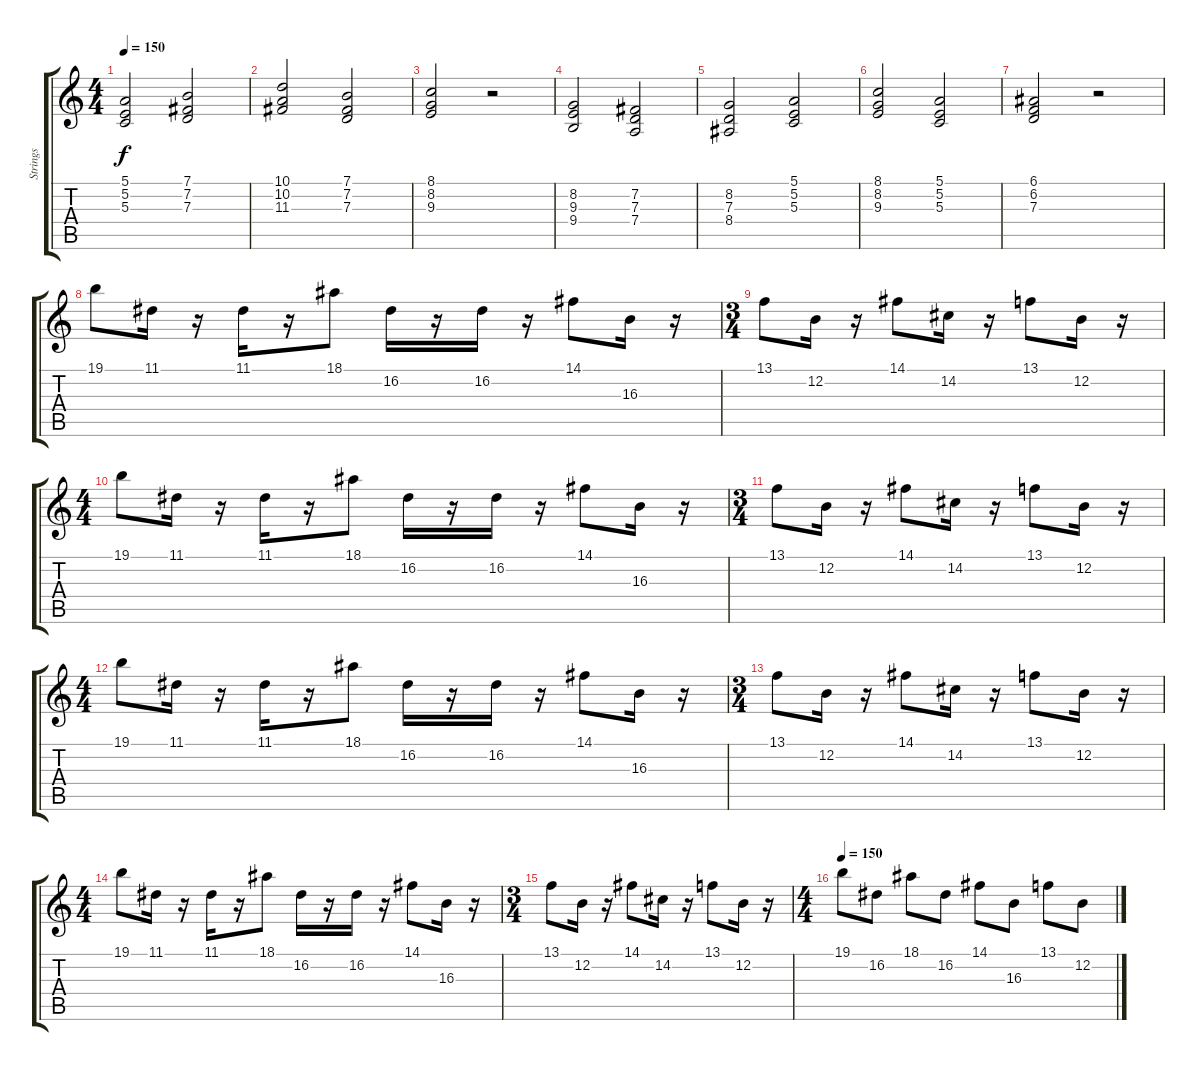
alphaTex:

\track ("Strings" "Strings") {instrument stringensemble1}
\staff {score tabs}
\tuning (E4 B3 G3 D3 A2 E2) {hide}
\ts (4 4)
\tempo 150
\clef g2
\ks c
(5.1 5.2 5.3).2{dy f} (7.1 7.2 7.3).2 |
(10.1 10.2 11.3).2 (7.1 7.2 7.3).2 |
(8.1 8.2 9.3).2 r.2 |
(8.2 9.3 9.4).2 (7.2 7.3 7.4).2 |
(8.2 7.3 8.4).2 (5.1 5.2 5.3).2 |
(8.1 8.2 9.3).2 (5.1 5.2 5.3).2 |
(6.1 6.2 7.3).2 r.2 |
19.1.8 11.1.16 r.16 11.1.16 r.16 18.1.8 16.2.16 r.16 16.2.16 r.16 14.1.8 16.3.16 r.16 |
\ts (3 4)
13.1.8 12.2.16 r.16 14.1.8 14.2.16 r.16 13.1.8 12.2.16 r.16 |
\ts (4 4)
19.1.8 11.1.16 r.16 11.1.16 r.16 18.1.8 16.2.16 r.16 16.2.16 r.16 14.1.8 16.3.16 r.16 |
\ts (3 4)
13.1.8 12.2.16 r.16 14.1.8 14.2.16 r.16 13.1.8 12.2.16 r.16 |
\ts (4 4)
19.1.8 11.1.16 r.16 11.1.16 r.16 18.1.8 16.2.16 r.16 16.2.16 r.16 14.1.8 16.3.16 r.16 |
\ts (3 4)
13.1.8 12.2.16 r.16 14.1.8 14.2.16 r.16 13.1.8 12.2.16 r.16 |
\ts (4 4)
19.1.8 11.1.16 r.16 11.1.16 r.16 18.1.8 16.2.16 r.16 16.2.16 r.16 14.1.8 16.3.16 r.16 |
\ts (3 4)
13.1.8 12.2.16 r.16 14.1.8 14.2.16 r.16 13.1.8 12.2.16 r.16 |
\ts (4 4)
\tempo 150
19.1.8 16.2.8 18.1.8 16.2.8 14.1.8 16.3.8 13.1.8 12.2.8
